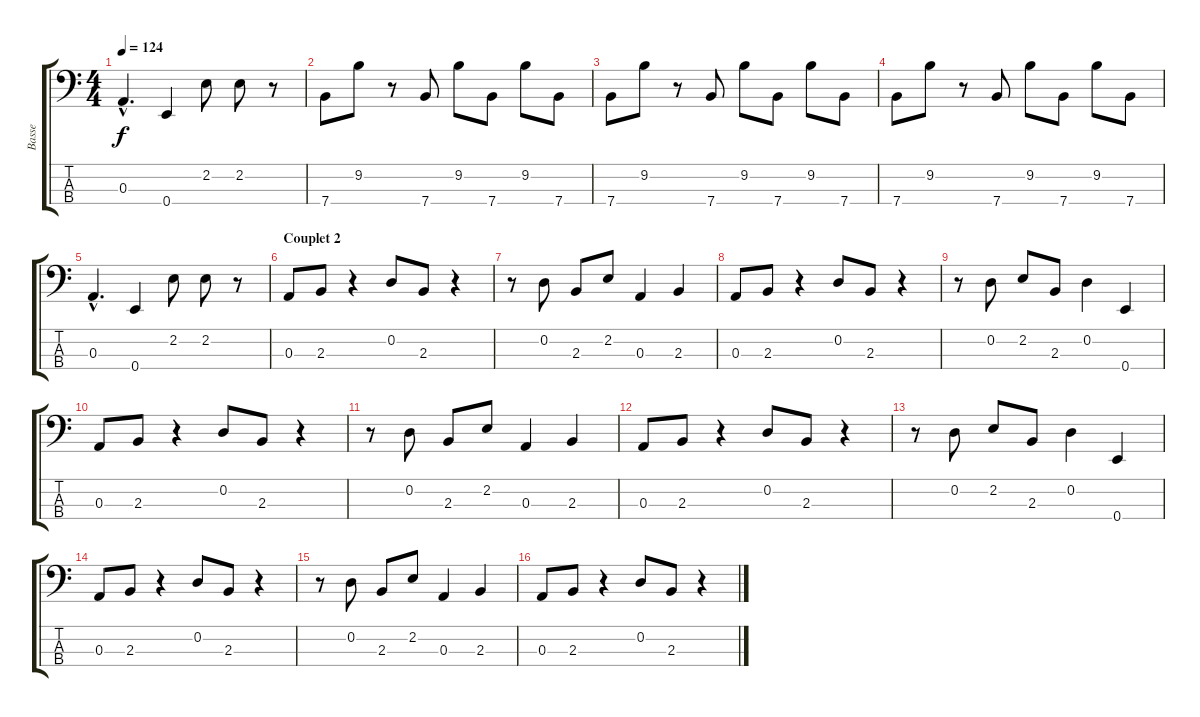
\track ("Basse" "Basse") {instrument electricbassfinger}
\staff {score tabs}
\tuning (G2 D2 A1 E1) {hide}
\ts (4 4)
\tempo 124
\clef f4
\ks c
0.3{hac}.4{d dy f} 0.4.4 2.2.8 2.2.8 r.8 |
7.4.8 9.2.8 r.8 7.4.8 9.2.8 7.4.8 9.2.8 7.4.8 |
7.4.8 9.2.8 r.8 7.4.8 9.2.8 7.4.8 9.2.8 7.4.8 |
7.4.8 9.2.8 r.8 7.4.8 9.2.8 7.4.8 9.2.8 7.4.8 |
0.3{hac}.4{d} 0.4.4 2.2.8 2.2.8 r.8 |
\section ("" "Couplet 2")
0.3.8 2.3.8 r.4 0.2.8 2.3.8 r.4 |
r.8 0.2.8 2.3.8 2.2.8 0.3.4 2.3.4 |
0.3.8 2.3.8 r.4 0.2.8 2.3.8 r.4 |
r.8 0.2.8 2.2.8 2.3.8 0.2.4 0.4.4 |
0.3.8 2.3.8 r.4 0.2.8 2.3.8 r.4 |
r.8 0.2.8 2.3.8 2.2.8 0.3.4 2.3.4 |
0.3.8 2.3.8 r.4 0.2.8 2.3.8 r.4 |
r.8 0.2.8 2.2.8 2.3.8 0.2.4 0.4.4 |
0.3.8 2.3.8 r.4 0.2.8 2.3.8 r.4 |
r.8 0.2.8 2.3.8 2.2.8 0.3.4 2.3.4 |
0.3.8 2.3.8 r.4 0.2.8 2.3.8 r.4
